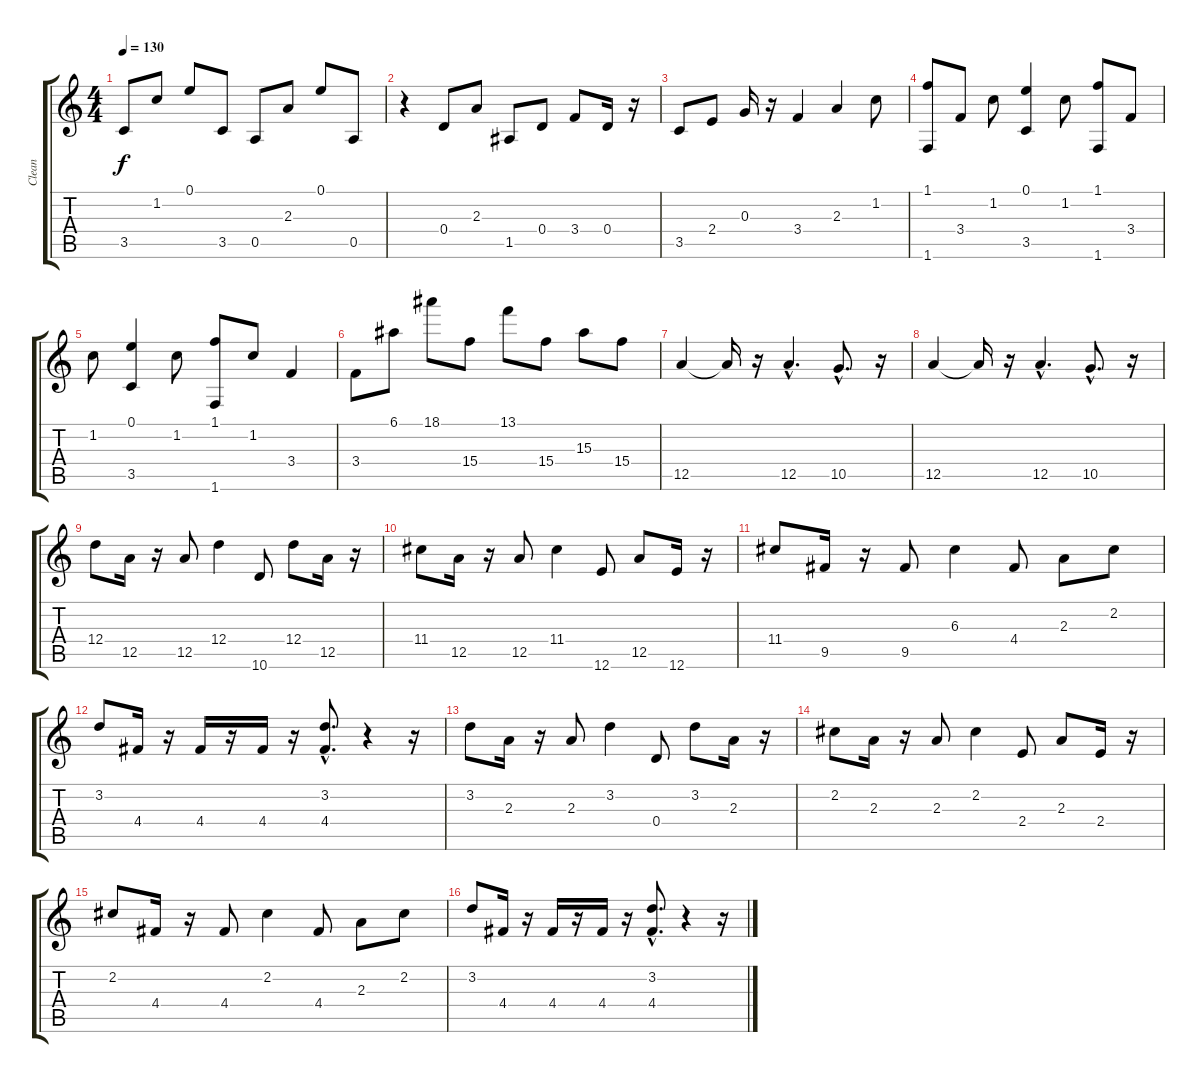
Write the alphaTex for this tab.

\track ("Clean" "Clean") {instrument electricguitarclean}
\staff {score tabs}
\tuning (E4 B3 G3 D3 A2 E2) {hide}
\ts (4 4)
\tempo 130
\clef g2
\ks c
3.5{t}.8{dy f} 1.2.8 0.1.8 3.5.8 0.5.8 2.3.8 0.1.8 0.5.8 |
r.4 0.4.8 2.3.8 1.5.8 0.4.8 3.4.8 0.4.16 r.16 |
3.5.8 2.4.8 0.3.16 r.16 3.4.4 2.3.4 1.2.8 |
(1.1 1.6).8 3.4.8 1.2.8 (0.1 3.5).4 1.2.8 (1.1 1.6).8 3.4.8 |
1.2.8 (0.1 3.5).4 1.2.8 (1.1 1.6).8 1.2.8 3.4.4 |
3.4.8 6.1.8 18.1.8 15.4.8 13.1.8 15.4.8 15.3.8 15.4.8 |
12.5.4 12.5{t}.16 r.16 12.5{hac}.4{d} 10.5{hac}.8{d} r.16 |
12.5.4 12.5{t}.16 r.16 12.5{hac}.4{d} 10.5{hac}.8{d} r.16 |
12.4.8 12.5.16 r.16 12.5.8 12.4.4 10.6.8 12.4.8 12.5.16 r.16 |
11.4.8 12.5.16 r.16 12.5.8 11.4.4 12.6.8 12.5.8 12.6.16 r.16 |
11.4.8 9.5.16 r.16 9.5.8 6.3.4 4.4.8 2.3.8 2.2.8 |
3.2.8 4.4.16 r.16 4.4.16 r.16 4.4.16 r.16 (3.2{hac} 4.4{hac}).8{d} r.4 r.16 |
3.2.8 2.3.16 r.16 2.3.8 3.2.4 0.4.8 3.2.8 2.3.16 r.16 |
2.2.8 2.3.16 r.16 2.3.8 2.2.4 2.4.8 2.3.8 2.4.16 r.16 |
2.2.8 4.4.16 r.16 4.4.8 2.2.4 4.4.8 2.3.8 2.2.8 |
3.2.8 4.4.16 r.16 4.4.16 r.16 4.4.16 r.16 (3.2{hac} 4.4{hac}).8{d} r.4 r.16
